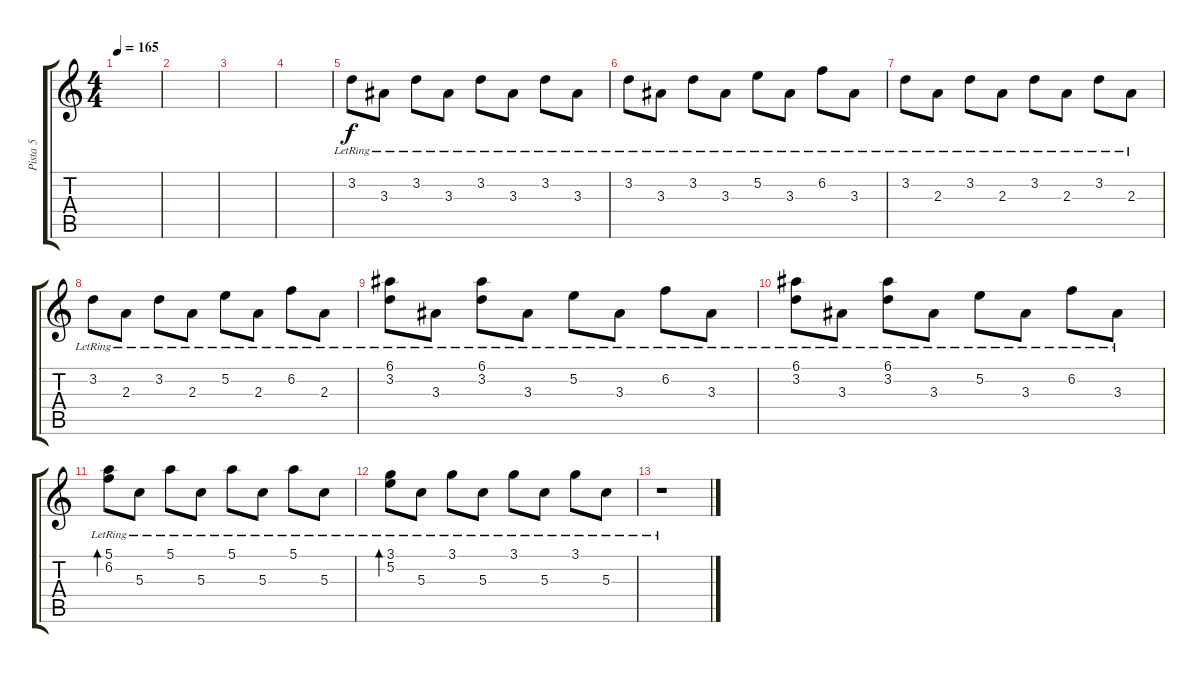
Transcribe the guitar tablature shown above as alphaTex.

\track ("Pista 5" "Pista 5") {instrument electricguitarclean}
\staff {score tabs}
\tuning (E4 B3 G3 D3 A2 E2) {hide}
\ts (4 4)
\tempo 165
\clef g2
\ks c
|
|
|
|
3.2{lr}.8 3.3{lr}.8 3.2{lr}.8 3.3{lr}.8 3.2{lr}.8 3.3{lr}.8 3.2{lr}.8 3.3{lr}.8 |
3.2{lr}.8 3.3{lr}.8 3.2{lr}.8 3.3{lr}.8 5.2{lr}.8 3.3{lr}.8 6.2{lr}.8 3.3{lr}.8 |
3.2{lr}.8 2.3{lr}.8 3.2{lr}.8 2.3{lr}.8 3.2{lr}.8 2.3{lr}.8 3.2{lr}.8 2.3{lr}.8 |
3.2{lr}.8 2.3{lr}.8 3.2{lr}.8 2.3{lr}.8 5.2{lr}.8 2.3{lr}.8 6.2{lr}.8 2.3{lr}.8 |
(6.1{lr} 3.2{lr}).8 3.3{lr}.8 (6.1{lr} 3.2{lr}).8 3.3{lr}.8 5.2{lr}.8 3.3{lr}.8 6.2{lr}.8 3.3{lr}.8 |
(6.1{lr} 3.2{lr}).8 3.3{lr}.8 (6.1{lr} 3.2{lr}).8 3.3{lr}.8 5.2{lr}.8 3.3{lr}.8 6.2{lr}.8 3.3{lr}.8 |
(5.1{lr} 6.2{lr}).8{bd 240} 5.3{lr}.8 5.1{lr}.8 5.3{lr}.8 5.1{lr}.8 5.3{lr}.8 5.1{lr}.8 5.3{lr}.8 |
(3.1{lr} 5.2{lr}).8{bd 240} 5.3{lr}.8 3.1{lr}.8 5.3{lr}.8 3.1{lr}.8 5.3{lr}.8 3.1{lr}.8 5.3{lr}.8 |
r.1
